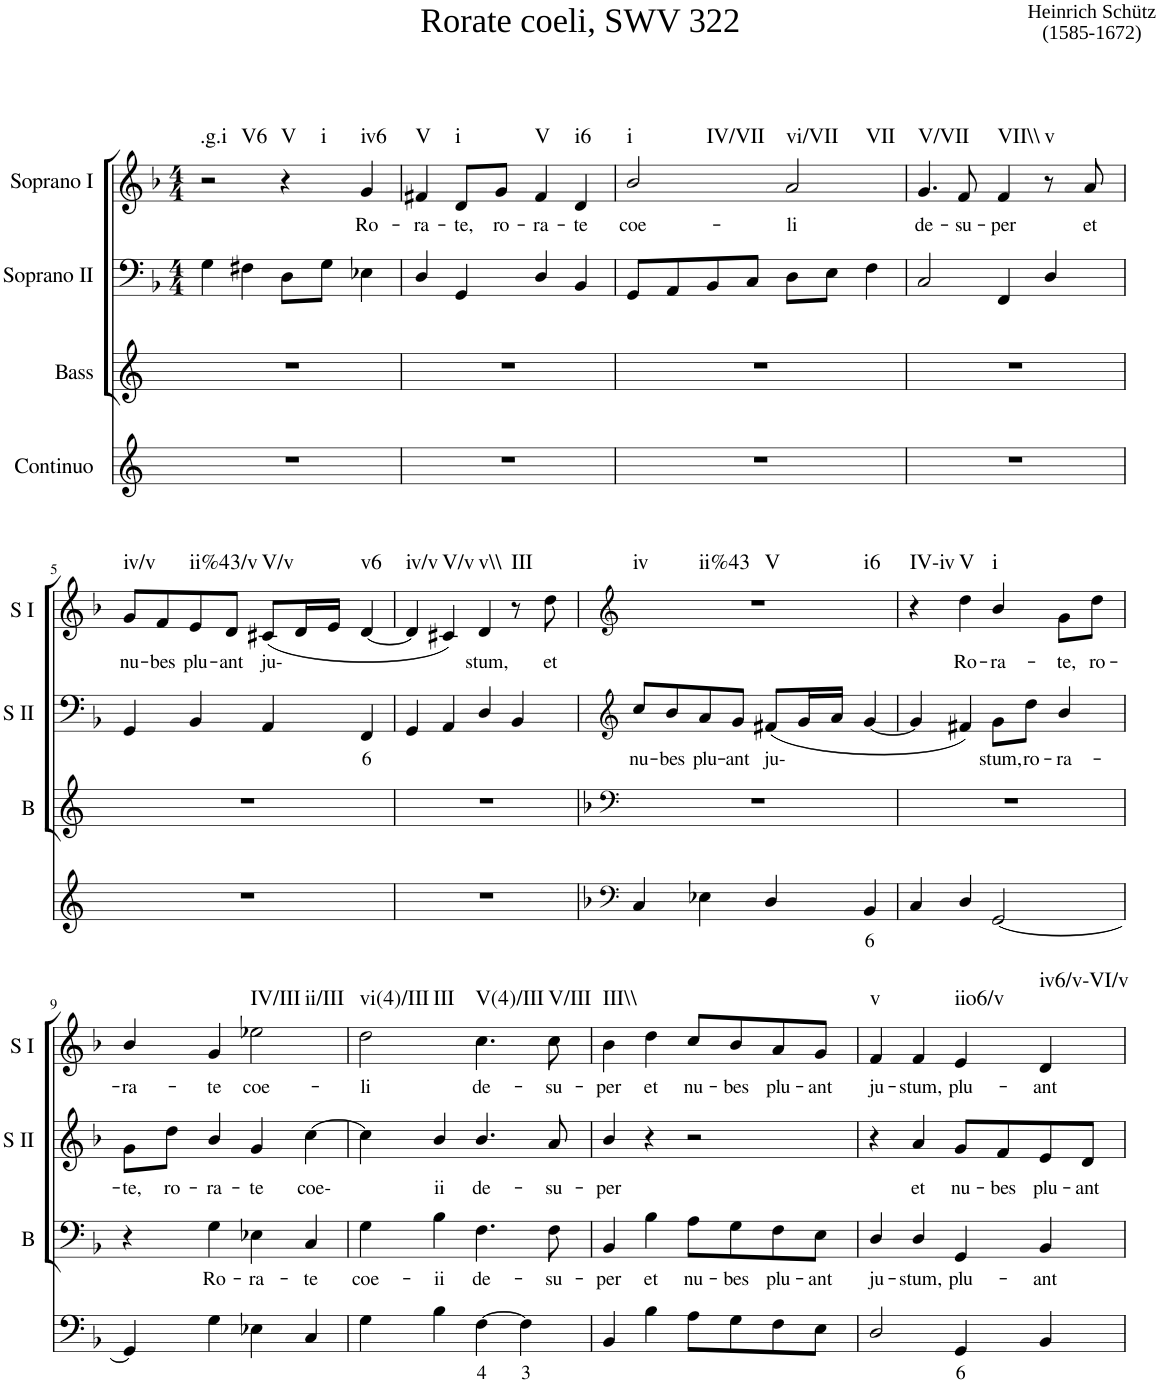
**kern	**text	**kern	**text	**kern	**text	**kern	**text	**harte
*part4	*part4	*part3	*part3	*part2	*part2	*part1	*part1	*part1
*staff4	*staff4	*staff3	*staff3	*staff2	*staff2	*staff1	*staff1	*
*I"Continuo	*	*I"Bass	*	*I"Soprano II	*	*I"Soprano I	*	*
*	*	*I'B	*	*I'S II	*	*I'S I	*	*
*clefG2	*	*clefG2	*	*clefF4	*	*clefG2	*	*
*k[]	*	*k[]	*	*k[b-]	*	*k[b-]	*	*
*	*	*	*	*M4/4	*	*M4/4	*	*
=1	=1	=1	=1	=1	=1	=1	=1	=1
!	!	!	!	!	!	!LO:TX:a:t=Rorate coeli, SWV 322	!	!
!	!	!	!	!	!	!LO:TX:a:t=Heinrich Schütz	!	!
!	!	!	!	!	!	!LO:TX:a:t=(1585-1672)	!	!LO:H:n=1:kt=.g.i
!	!	!	!	!	!	!	!	!LO:H:n=2:kt=V6
1r	.	1r	.	4G\	.	2r	.	N N
.	.	.	.	4F#X\	.	.	.	.
!	!	!	!	!	!	!	!	!LO:H:n=1:kt=V
!	!	!	!	!	!	!	!	!LO:H:n=2:kt=i
.	.	.	.	8D\L	.	4r	.	N N
.	.	.	.	8G\J	.	.	.	.
!	!	!	!	!	!	!	!LO:LY:b	!LO:H:kt=iv6
.	.	.	.	4E-X\	.	4g/	Ro-	N
=2	=2	=2	=2	=2	=2	=2	=2	=2
!	!	!	!	!	!	!	!LO:LY:b	!LO:H:kt=V
1r	.	1r	.	4D/	.	4f#X/	ra-	N
!	!	!	!	!	!	!	!LO:LY:b	!LO:H:kt=i
.	.	.	.	4GG/	.	8d/L	te,	N
!	!	!	!	!	!	!	!LO:LY:b	!
.	.	.	.	.	.	8g/J	ro-	.
!	!	!	!	!	!	!	!LO:LY:b	!LO:H:kt=V
.	.	.	.	4D/	.	4f#/	ra-	N
!	!	!	!	!	!	!	!LO:LY:b	!LO:H:kt=i6
.	.	.	.	4BB-/	.	4d/	te	N
=3	=3	=3	=3	=3	=3	=3	=3	=3
!	!	!	!	!	!	!	!LO:LY:b	!LO:H:n=1:kt=i
!	!	!	!	!	!	!	!	!LO:H:n=2:kt=IV/VII
1r	.	1r	.	8GG/L	.	2b-/	coe-	N N
.	.	.	.	8AA/	.	.	.	.
.	.	.	.	8BB-/	.	.	.	.
.	.	.	.	8C/J	.	.	.	.
!	!	!	!	!	!	!	!LO:LY:b	!LO:H:n=1:kt=vi/VII
!	!	!	!	!	!	!	!	!LO:H:n=2:kt=VII
.	.	.	.	8D\L	.	2a/	li	N N
.	.	.	.	8E\J	.	.	.	.
.	.	.	.	4F\	.	.	.	.
=4	=4	=4	=4	=4	=4	=4	=4	=4
!	!	!	!	!	!	!	!LO:LY:b	!LO:H:kt=V/VII
1r	.	1r	.	2C/	.	4.g/	de-	N
!	!	!	!	!	!	!	!LO:LY:b	!
.	.	.	.	.	.	8f/	su-	.
!	!	!	!	!	!	!	!LO:LY:b	!LO:H:kt=VII\\
.	.	.	.	4FF/	.	4f/	per	N
!	!	!	!	!	!	!	!	!LO:H:kt=v
.	.	.	.	4D/	.	8r	.	N
!	!	!	!	!	!	!	!LO:LY:b	!
.	.	.	.	.	.	8a/	et	.
!!LO:LB:g=z
=5	=5	=5	=5	=5	=5	=5	=5	=5
!	!	!	!	!	!	!	!LO:LY:b	!LO:H:kt=iv/v
1r	.	1r	.	4GG/	.	8g/L	nu-	N
!	!	!	!	!	!	!	!LO:LY:b	!
.	.	.	.	.	.	8f/	bes	.
!	!	!	!	!	!	!	!LO:LY:b	!LO:H:kt=ii%43/v
.	.	.	.	4BB-/	.	8e/	plu-	N
!	!	!	!	!	!	!	!LO:LY:b	!
.	.	.	.	.	.	8d/J	ant	.
!	!	!	!	!	!	!	!LO:LY:b	!LO:H:kt=V/v
.	.	.	.	4AA/	.	(8c#X/L	ju-	N
.	.	.	.	.	.	16d/L	.	.
.	.	.	.	.	.	16e/JJ	.	.
!	!	!	!	!	!LO:LY:b	!	!	!LO:H:kt=v6
.	.	.	.	4FF/	6	[4d/	.	N
=6	=6	=6	=6	=6	=6	=6	=6	=6
!	!	!	!	!	!	!	!	!LO:H:kt=iv/v
1r	.	1r	.	4GG/	.	4d/]	.	N
!	!	!	!	!	!	!	!	!LO:H:kt=V/v
.	.	.	.	4AA/	.	4c#X/)	.	N
!	!	!	!	!	!	!	!LO:LY:b	!LO:H:kt=v\\
.	.	.	.	4D/	.	4d/	stum,	N
!	!	!	!	!	!	!	!	!LO:H:kt=III
.	.	.	.	4BB-/	.	8r	.	N
!	!	!	!	!	!	!	!LO:LY:b	!
.	.	.	.	.	.	8dd\	et	.
=7	=7	=7	=7	=7	=7	=7	=7	=7
*clefF4	*	*clefF4	*	*clefG2	*	*clefG2	*	*
*k[b-]	*	*k[b-]	*	*	*	*	*	*
!	!	!	!	!	!LO:LY:b	!	!	!LO:H:n=1:kt=iv
!	!	!	!	!	!	!	!	!LO:H:n=2:kt=ii%43
!	!	!	!	!	!	!	!	!LO:H:n=3:kt=V
!	!	!	!	!	!	!	!	!LO:H:n=4:kt=i6
4C/	.	1r	.	8cc/L	nu-	1r	.	N N N N
!	!	!	!	!	!LO:LY:b	!	!	!
.	.	.	.	8b-/	bes	.	.	.
!	!	!	!	!	!LO:LY:b	!	!	!
4E-X\	.	.	.	8a/	plu-	.	.	.
!	!	!	!	!	!LO:LY:b	!	!	!
.	.	.	.	8g/J	ant	.	.	.
!	!	!	!	!	!LO:LY:b	!	!	!
4D/	.	.	.	(8f#X/L	ju-	.	.	.
.	.	.	.	16g/L	.	.	.	.
.	.	.	.	16a/JJ	.	.	.	.
!	!LO:LY:b	!	!	!	!	!	!	!
4BB-/	6	.	.	[4g/	.	.	.	.
=8	=8	=8	=8	=8	=8	=8	=8	=8
!	!	!	!	!	!	!	!	!LO:H:kt=IV-iv
4C/	.	1r	.	4g/]	.	4r	.	N
!	!	!	!	!	!	!	!LO:LY:b	!LO:H:kt=V
4D/	.	.	.	4f#X/)	.	4dd\	Ro-	N
!	!	!	!	!	!LO:LY:b	!	!LO:LY:b	!LO:H:kt=i
[2GG/	.	.	.	8g\L	stum,	4b-/	ra-	N
!	!	!	!	!	!LO:LY:b	!	!	!
.	.	.	.	8dd\J	ro-	.	.	.
!	!	!	!	!	!LO:LY:b	!	!LO:LY:b	!
.	.	.	.	4b-/	ra-	8g\L	te,	.
!	!	!	!	!	!	!	!LO:LY:b	!
.	.	.	.	.	.	8dd\J	ro-	.
!!LO:LB:g=z
=9	=9	=9	=9	=9	=9	=9	=9	=9
!	!	!	!	!	!LO:LY:b	!	!LO:LY:b	!
4GG/]	.	4r	.	8g\L	te,	4b-/	ra-	.
!	!	!	!	!	!LO:LY:b	!	!	!
.	.	.	.	8dd\J	ro-	.	.	.
!	!	!	!LO:LY:b	!	!LO:LY:b	!	!LO:LY:b	!
4G\	.	4G\	Ro-	4b-/	ra-	4g/	te	.
!	!	!	!LO:LY:b	!	!LO:LY:b	!	!LO:LY:b	!LO:H:n=1:kt=IV/III
!	!	!	!	!	!	!	!	!LO:H:n=2:kt=ii/III
4E-X\	.	4E-X\	ra-	4g/	te	2ee-X\	coe-	N N
!	!	!	!LO:LY:b	!	!LO:LY:b	!	!	!
4C/	.	4C/	te	[4cc\	coe-	.	.	.
=10	=10	=10	=10	=10	=10	=10	=10	=10
!	!	!	!LO:LY:b	!	!	!	!LO:LY:b	!LO:H:n=1:kt=vi(4)/III
!	!	!	!	!	!	!	!	!LO:H:n=2:kt=III
4G\	.	4G\	coe-	4cc\]	.	2dd\	li	N N
!	!	!	!LO:LY:b	!	!LO:LY:b	!	!	!
4B-\	.	4B-\	ii	4b-/	ii	.	.	.
!	!LO:LY:b	!	!LO:LY:b	!	!LO:LY:b	!	!LO:LY:b	!LO:H:kt=V(4)/III
[4F\	4	4.F\	de-	4.b-/	de-	4.cc\	de-	N
!	!LO:LY:b	!	!	!	!	!	!	!
4F\]	3	.	.	.	.	.	.	.
!	!	!	!LO:LY:b	!	!LO:LY:b	!	!LO:LY:b	!LO:H:kt=V/III
.	.	8F\	su-	8a/	su-	8cc\	su-	N
=11	=11	=11	=11	=11	=11	=11	=11	=11
!	!	!	!LO:LY:b	!	!LO:LY:b	!	!LO:LY:b	!LO:H:kt=III\\
4BB-/	.	4BB-/	per	4b-/	per	4b-\	per	N
!	!	!	!LO:LY:b	!	!	!	!LO:LY:b	!
4B-\	.	4B-\	et	4r	.	4dd\	et	.
!	!	!	!LO:LY:b	!	!	!	!LO:LY:b	!
8A\L	.	8A\L	nu-	2r	.	8cc/L	nu-	.
!	!	!	!LO:LY:b	!	!	!	!LO:LY:b	!
8G\	.	8G\	bes	.	.	8b-/	bes	.
!	!	!	!LO:LY:b	!	!	!	!LO:LY:b	!
8F\	.	8F\	plu-	.	.	8a/	plu-	.
!	!	!	!LO:LY:b	!	!	!	!LO:LY:b	!
8E\J	.	8E\J	ant	.	.	8g/J	ant	.
=12	=12	=12	=12	=12	=12	=12	=12	=12
!	!	!	!LO:LY:b	!	!	!	!LO:LY:b	!LO:H:kt=v
2D/	.	4D/	ju-	4r	.	4f/	ju-	N
!	!	!	!LO:LY:b	!	!LO:LY:b	!	!LO:LY:b	!
.	.	4D/	stum,	4a/	et	4f/	stum,	.
!	!LO:LY:b	!	!LO:LY:b	!	!LO:LY:b	!	!LO:LY:b	!LO:H:kt=iio6/v
4GG/	6	4GG/	plu-	8g/L	nu-	4e/	plu-	N
!	!	!	!	!	!LO:LY:b	!	!	!
.	.	.	.	8f/	bes	.	.	.
!	!	!	!LO:LY:b	!	!LO:LY:b	!	!LO:LY:b	!LO:H:kt=iv6/v-VI/v
4BB-/	.	4BB-/	ant	8e/	plu-	4d/	ant	N
!	!	!	!	!	!LO:LY:b	!	!	!
.	.	.	.	8d/J	ant	.	.	.
=	=	=	=	=	=	=	=	=
*-	*-	*-	*-	*-	*-	*-	*-	*-
